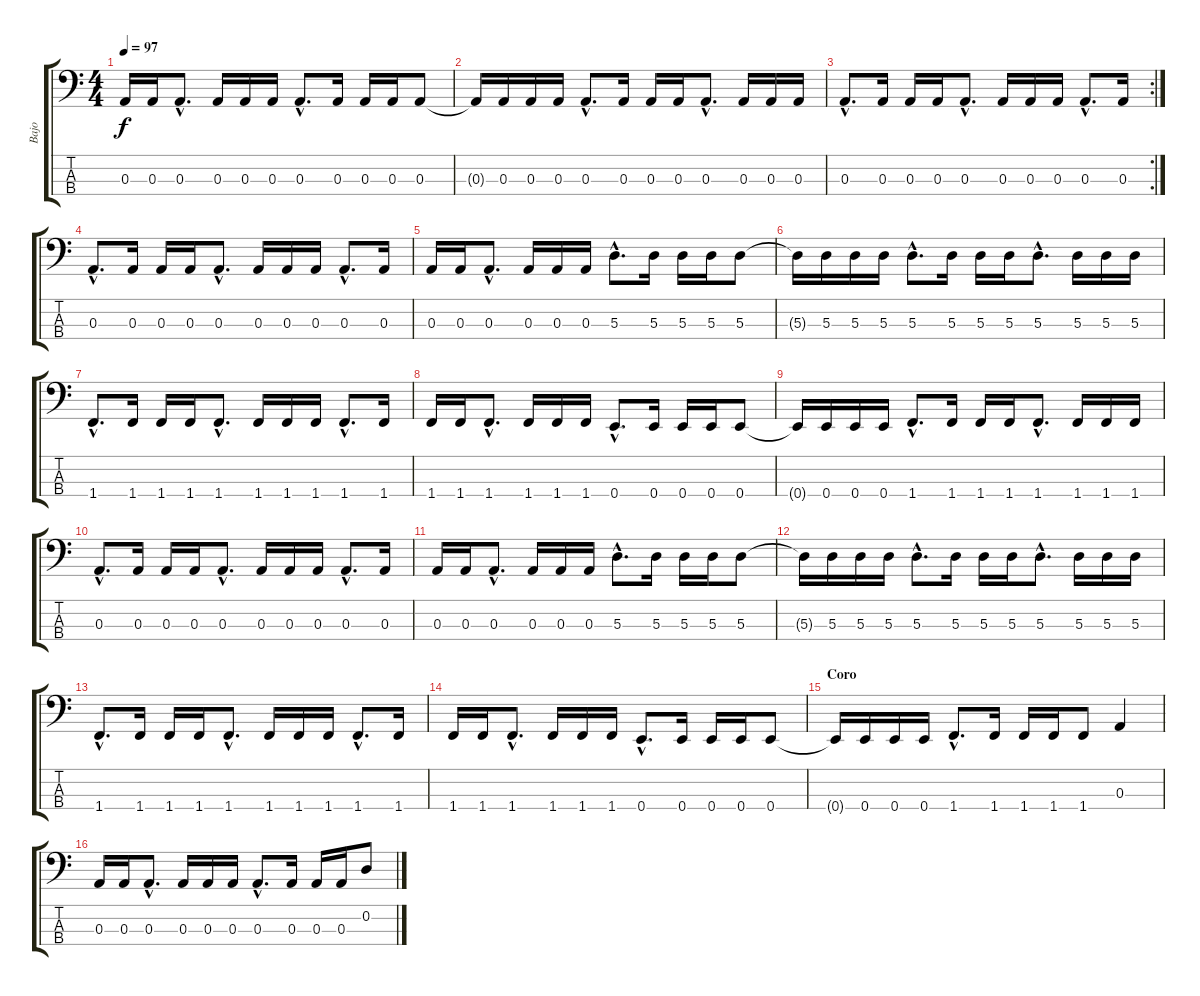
\track ("Bajo" "Bajo") {instrument electricbassfinger}
\staff {score tabs}
\tuning (G2 D2 A1 E1) {hide}
\ts (4 4)
\tempo 97
\clef f4
\ks c
0.3.16{dy f} 0.3.16 0.3{hac}.8{d} 0.3.16 0.3.16 0.3.16 0.3{hac}.8{d} 0.3.16 0.3.16 0.3.16 0.3.8 |
0.3{t}.16 0.3.16 0.3.16 0.3.16 0.3{hac}.8{d} 0.3.16 0.3.16 0.3.16 0.3{hac}.8{d} 0.3.16 0.3.16 0.3.16 |
\rc 2
0.3{hac}.8{d} 0.3.16 0.3.16 0.3.16 0.3{hac}.8{d} 0.3.16 0.3.16 0.3.16 0.3{hac}.8{d} 0.3.16 |
0.3{hac}.8{d} 0.3.16 0.3.16 0.3.16 0.3{hac}.8{d} 0.3.16 0.3.16 0.3.16 0.3{hac}.8{d} 0.3.16 |
0.3.16 0.3.16 0.3{hac}.8{d} 0.3.16 0.3.16 0.3.16 5.3{hac}.8{d} 5.3.16 5.3.16 5.3.16 5.3.8 |
5.3{t}.16 5.3.16 5.3.16 5.3.16 5.3{hac}.8{d} 5.3.16 5.3.16 5.3.16 5.3{hac}.8{d} 5.3.16 5.3.16 5.3.16 |
1.4{hac}.8{d} 1.4.16 1.4.16 1.4.16 1.4{hac}.8{d} 1.4.16 1.4.16 1.4.16 1.4{hac}.8{d} 1.4.16 |
1.4.16 1.4.16 1.4{hac}.8{d} 1.4.16 1.4.16 1.4.16 0.4{hac}.8{d} 0.4.16 0.4.16 0.4.16 0.4.8 |
0.4{t}.16 0.4.16 0.4.16 0.4.16 1.4{hac}.8{d} 1.4.16 1.4.16 1.4.16 1.4{hac}.8{d} 1.4.16 1.4.16 1.4.16 |
0.3{hac}.8{d} 0.3.16 0.3.16 0.3.16 0.3{hac}.8{d} 0.3.16 0.3.16 0.3.16 0.3{hac}.8{d} 0.3.16 |
0.3.16 0.3.16 0.3{hac}.8{d} 0.3.16 0.3.16 0.3.16 5.3{hac}.8{d} 5.3.16 5.3.16 5.3.16 5.3.8 |
5.3{t}.16 5.3.16 5.3.16 5.3.16 5.3{hac}.8{d} 5.3.16 5.3.16 5.3.16 5.3{hac}.8{d} 5.3.16 5.3.16 5.3.16 |
1.4{hac}.8{d} 1.4.16 1.4.16 1.4.16 1.4{hac}.8{d} 1.4.16 1.4.16 1.4.16 1.4{hac}.8{d} 1.4.16 |
1.4.16 1.4.16 1.4{hac}.8{d} 1.4.16 1.4.16 1.4.16 0.4{hac}.8{d} 0.4.16 0.4.16 0.4.16 0.4.8 |
\section ("" "Coro")
0.4{t}.16 0.4.16 0.4.16 0.4.16 1.4{hac}.8{d} 1.4.16 1.4.16 1.4.16 1.4.8 0.3.4 |
0.3.16 0.3.16 0.3{hac}.8{d} 0.3.16 0.3.16 0.3.16 0.3{hac}.8{d} 0.3.16 0.3.16 0.3.16 0.2.8
